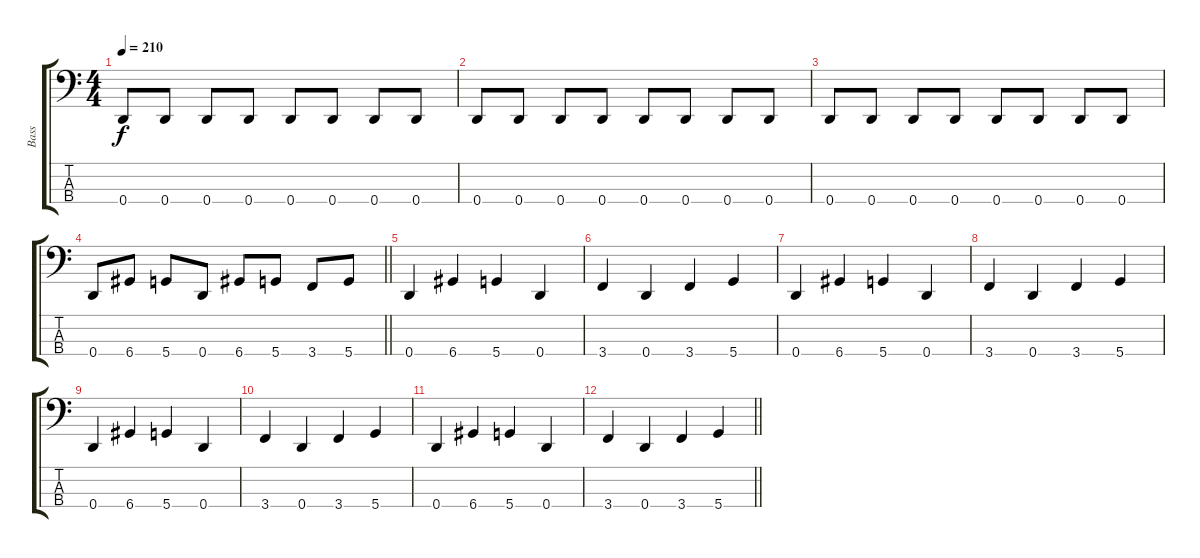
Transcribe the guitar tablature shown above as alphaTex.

\track ("Bass" "Bass") {instrument electricbassfinger}
\staff {score tabs}
\tuning (F2 C2 G1 D1) {hide}
\ts (4 4)
\tempo 210
\clef f4
\ks c
0.4.8{dy f} 0.4.8 0.4.8 0.4.8 0.4.8 0.4.8 0.4.8 0.4.8 |
0.4.8 0.4.8 0.4.8 0.4.8 0.4.8 0.4.8 0.4.8 0.4.8 |
0.4.8 0.4.8 0.4.8 0.4.8 0.4.8 0.4.8 0.4.8 0.4.8 |
\barLineRight lightlight
0.4.8 6.4.8 5.4.8 0.4.8 6.4.8 5.4.8 3.4.8 5.4.8 |
0.4.4 6.4.4 5.4.4 0.4.4 |
3.4.4 0.4.4 3.4.4 5.4.4 |
0.4.4 6.4.4 5.4.4 0.4.4 |
3.4.4 0.4.4 3.4.4 5.4.4 |
0.4.4 6.4.4 5.4.4 0.4.4 |
3.4.4 0.4.4 3.4.4 5.4.4 |
0.4.4 6.4.4 5.4.4 0.4.4 |
\barLineRight lightlight
3.4.4 0.4.4 3.4.4 5.4.4
